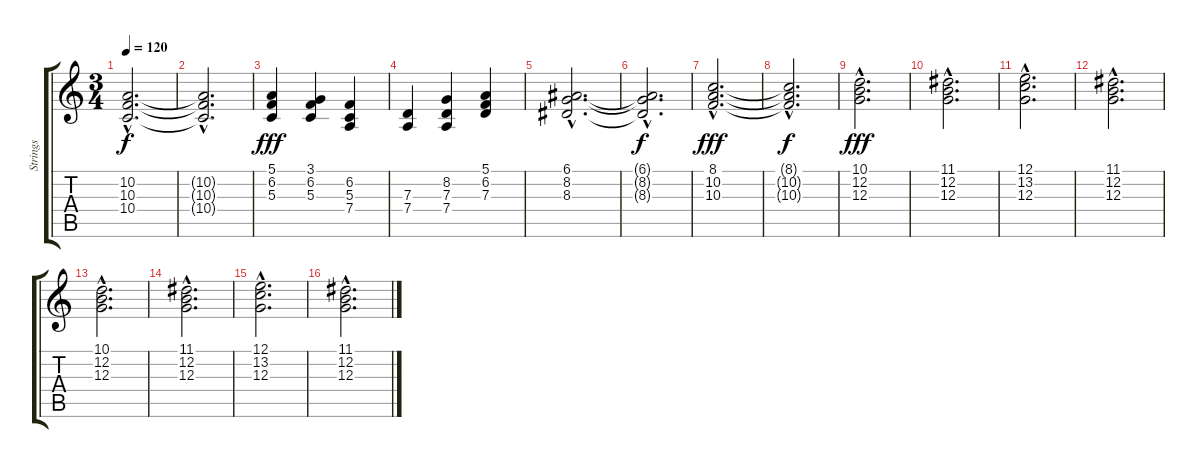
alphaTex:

\track ("Strings" "Strings") {instrument synthstrings1}
\staff {score tabs}
\tuning (E4 B3 G3 D3 A2 E2) {hide}
\ts (3 4)
\tempo 120
\clef g2
\ks c
(10.2{hac} 10.3{hac} 10.4{hac}).2{d dy f} |
(10.2{hac t} 10.3{hac t} 10.4{hac t}).2{d} |
(5.1 6.2 5.3).4{dy fff} (3.1 6.2 5.3).4 (6.2 5.3 7.4).4 |
(7.3 7.4).4 (8.2 7.3 7.4).4 (5.1 6.2 7.3).4 |
(6.1{hac} 8.2{hac} 8.3{hac}).2{d} |
(6.1{hac t} 8.2{hac t} 8.3{hac t}).2{d dy f} |
(8.1{hac} 10.2{hac} 10.3{hac}).2{d dy fff} |
(8.1{hac t} 10.2{hac t} 10.3{hac t}).2{d dy f} |
(10.1{hac} 12.2{hac} 12.3{hac}).2{d dy fff} |
(11.1{hac} 12.2{hac} 12.3{hac}).2{d} |
(12.1{hac} 13.2{hac} 12.3{hac}).2{d} |
(11.1{hac} 12.2{hac} 12.3{hac}).2{d} |
(10.1{hac} 12.2{hac} 12.3{hac}).2{d} |
(11.1{hac} 12.2{hac} 12.3{hac}).2{d} |
(12.1{hac} 13.2{hac} 12.3{hac}).2{d} |
(11.1{hac} 12.2{hac} 12.3{hac}).2{d}
